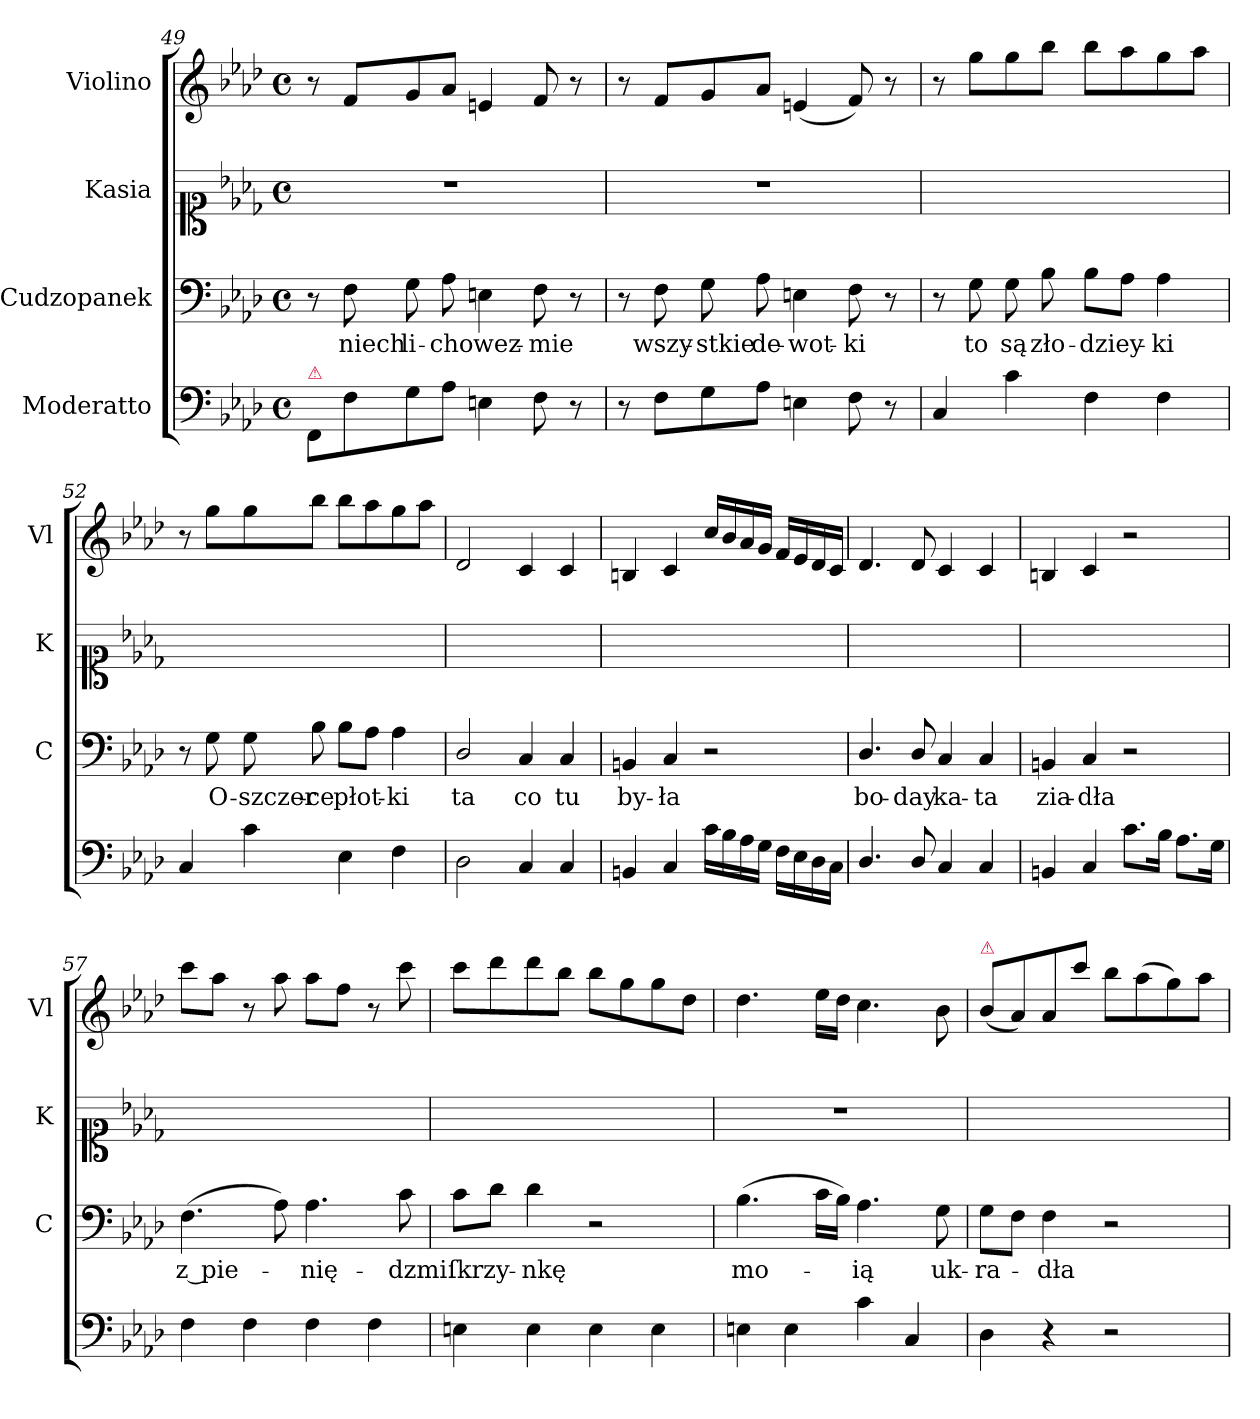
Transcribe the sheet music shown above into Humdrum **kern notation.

**kern	**kern	**text	**kern	**kern
*part4	*part3	*part3	*part2	*part1
*staff4	*staff3	*staff3	*staff2	*staff1
*I"Moderatto	*I"Cudzopanek	*	*I"Kasia	*I"Violino
*	*I'C	*	*I'K	*I'Vl
*clefF4	*clefF4	*	*clefC1	*clefG2
*k[b-e-a-d-]	*k[b-e-a-d-]	*	*k[b-e-a-d-]	*k[b-e-a-d-]
*M4/4	*M4/4	*	*M4/4	*M4/4
*met(c)	*met(c)	*	*met(c)	*met(c)
=49	=49	=49	=49	=49
!LO:TX:a:color=crimson:t=⚠	!	!	!	!
8FF/L	8r	.	1r	8r
8F\	8F\	niech	.	8f/L
8G\	8G\	li-	.	8g/
8A-\J	8A-\	-cho	.	8a-/J
4En\	4En\	wez-	.	4en/
8F\	8F\	-mie	.	8f/
8r	8r	.	.	8r
=50	=50	=50	=50	=50
8r	8r	.	1r	8r
8F\L	8F\	wszy-	.	8f/L
8G\	8G\	-stkie	.	8g/
8A-\J	8A-\	de-	.	8a-/J
4En\	4En\	-wot-	.	(4en/
8F\	8F\	-ki	.	8f/)
8r	8r	.	.	8r
=51	=51	=51	=51	=51
4C/	8r	.	1ryy	8r
.	8G\	to	.	8gg\L
4c\	8G\	są	.	8gg\
.	8B-\	zło-	.	8bb-\J
4F\	8B-\L	-dziey-	.	8bb-\L
.	8A-\J	.	.	8aa-\
4F\	4A-\	-ki	.	8gg\
.	.	.	.	8aa-\J
=52	=52	=52	=52	=52
4C/	8r	.	1ryy	8r
.	8G\	O-	.	8gg\L
4c\	8G\	-szczer-	.	8gg\
.	8B-\	-ce	.	8bb-\J
4E-\	8B-\L	płot-	.	8bb-\L
.	8A-\J	.	.	8aa-\
4F\	4A-\	-ki	.	8gg\
.	.	.	.	8aa-\J
=53	=53	=53	=53	=53
2D-\	2D-/	ta	1ryy	2d-/
4C/	4C/	co	.	4c/
4C/	4C/	tu	.	4c/
=54	=54	=54	=54	=54
4BBn/	4BBn/	by-	1ryy	4Bn/
4C/	4C/	-ła	.	4c/
16c\LL	2r	.	.	16cc/LL
16B-\	.	.	.	16b-/
16A-\	.	.	.	16a-/
16G\JJ	.	.	.	16g/JJ
16F\LL	.	.	.	16f/LL
16E-\	.	.	.	16e-/
16D-\	.	.	.	16d-/
16C\JJ	.	.	.	16c/JJ
=55	=55	=55	=55	=55
4.D-/	4.D-/	bo-	1ryy	4.d-/
8D-/	8D-/	-day	.	8d-/
4C/	4C/	ka-	.	4c/
4C/	4C/	-ta	.	4c/
=56	=56	=56	=56	=56
4BBn/	4BBn/	zia-	1ryy	4Bn/
4C/	4C/	-dła	.	4c/
8.c\L	2r	.	.	2r
16B-\Jk	.	.	.	.
8.A-\L	.	.	.	.
16G\Jk	.	.	.	.
=57	=57	=57	=57	=57
4F\	(4.F\	z pie-	1ryy	8ccc\L
.	.	.	.	8aa-\J
4F\	.	.	.	8r
.	8A-\)	.	.	8aa-\
4F\	4.A-\	-nię-	.	8aa-\L
.	.	.	.	8ff\J
4F\	.	.	.	8r
.	8c\	-dzmi	.	8ccc\
=58	=58	=58	=58	=58
4En\	8c\L	ſkrzy-	1ryy	8ccc\L
.	8d-\J	.	.	8ddd-\
4E\	4d-\	-nkę	.	8ddd-\
.	.	.	.	8bb-\J
4E\	2r	.	.	8bb-\L
.	.	.	.	8gg\
4E\	.	.	.	8gg\
.	.	.	.	8dd-\J
=59	=59	=59	=59	=59
4En\	(4.B-\	mo-	1r	4.dd-\
4E\	.	.	.	.
.	16c\LL	.	.	16ee-\LL
.	16B-\JJ)	.	.	16dd-\JJ
4c\	4.A-\	-ią	.	4.cc\
4C/	.	.	.	.
.	8G\	uk-	.	8b-\
=60	=60	=60	=60	=60
!	!	!	!	!LO:TX:a:color=crimson:t=⚠
4D-\	8G\L	-ra-	1ryy	(8b-/L
.	8F\J	.	.	8a-/)
4r	4F\	-dła	.	8a-/
.	.	.	.	8ccc\J
2r	2r	.	.	8bb-\L
.	.	.	.	(8aa-\
.	.	.	.	8gg\)
.	.	.	.	8aa-\J
=	=	=	=	=
*-	*-	*-	*-	*-
